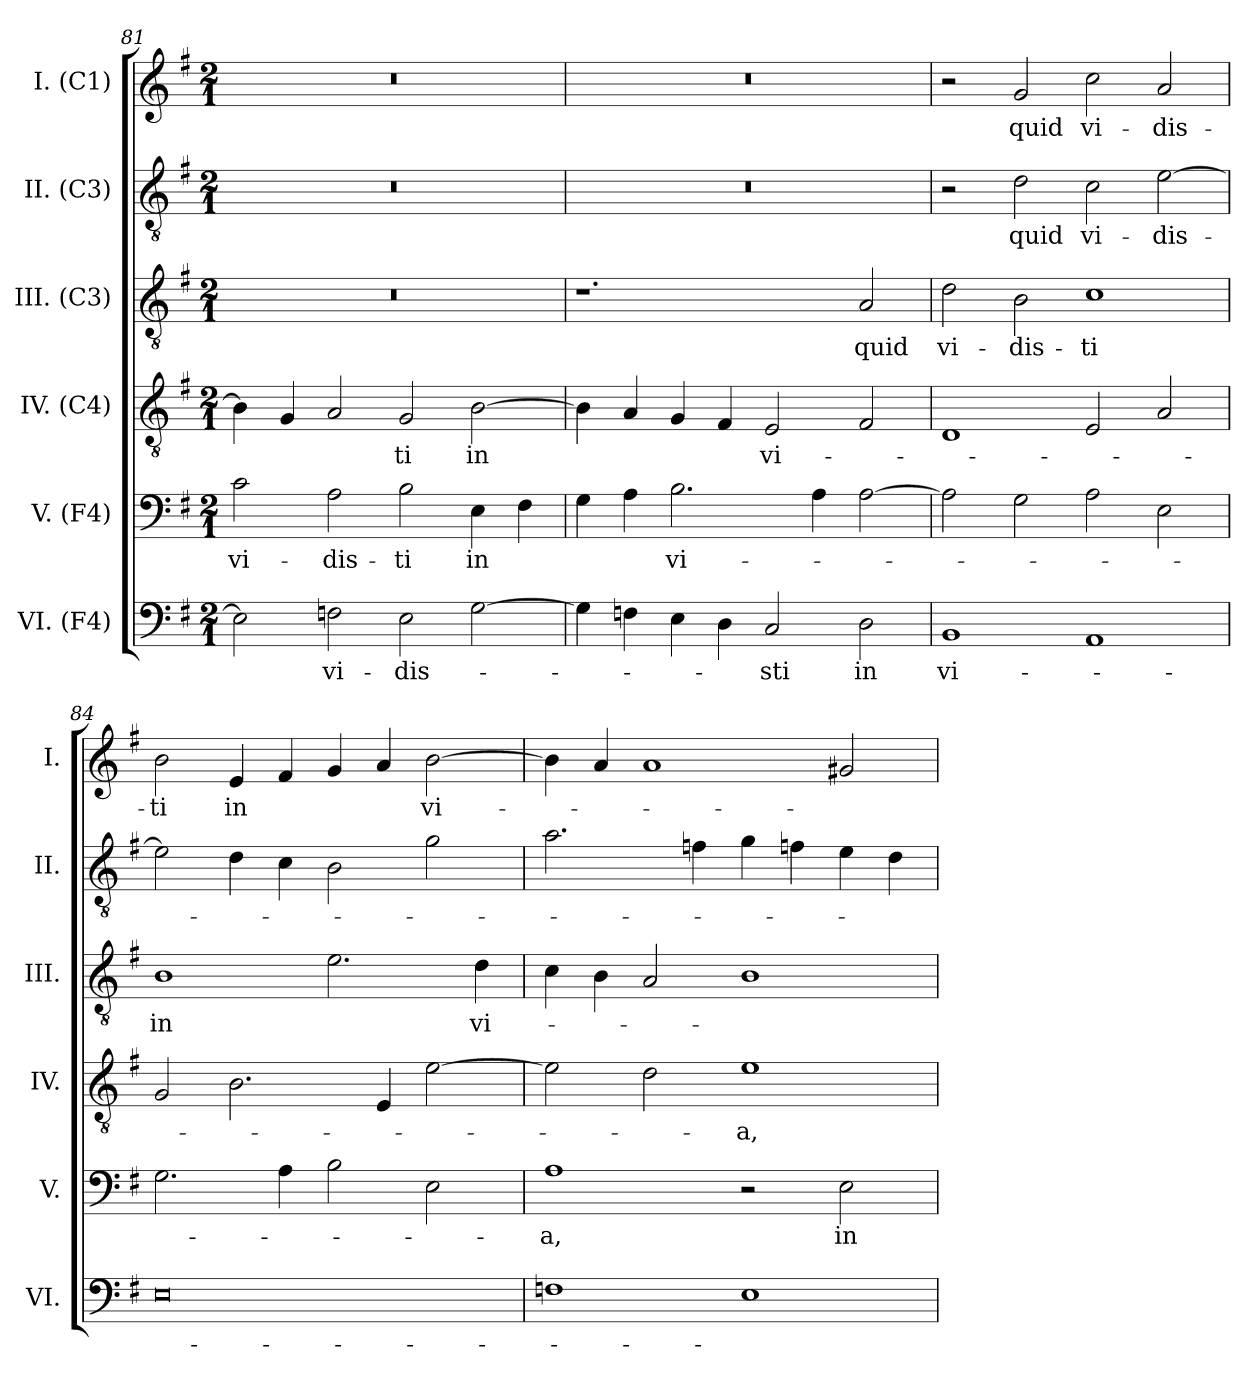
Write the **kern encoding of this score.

**kern	**text	**kern	**text	**kern	**text	**kern	**text	**kern	**text	**kern	**text
*part6	*part6	*part5	*part5	*part4	*part4	*part3	*part3	*part2	*part2	*part1	*part1
*staff6	*staff6	*staff5	*staff5	*staff4	*staff4	*staff3	*staff3	*staff2	*staff2	*staff1	*staff1
*I"VI. (F4)	*	*I"V. (F4)	*	*I"IV. (C4)	*	*I"III. (C3)	*	*I"II. (C3)	*	*I"I. (C1)	*
*I'VI.	*	*I'V.	*	*I'IV.	*	*I'III.	*	*I'II.	*	*I'I.	*
*clefF4	*	*clefF4	*	*clefGv2	*	*clefGv2	*	*clefGv2	*	*clefG2	*
*	*	*	*	*ITrd7c12	*	*ITrd7c12	*	*ITrd7c12	*	*	*
*k[f#]	*	*k[f#]	*	*k[f#]	*	*k[f#]	*	*k[f#]	*	*k[f#]	*
*G:	*	*G:	*	*G:	*	*G:	*	*G:	*	*G:	*
*M2/1	*	*M2/1	*	*M2/1	*	*M2/1	*	*M2/1	*	*M2/1	*
=81	=81	=81	=81	=81	=81	=81	=81	=81	=81	=81	=81
!	!	!	!LO:LY:b:color=#000000	!	!	!LO:N:vis=1	!	!LO:N:vis=1	!	!LO:N:vis=1	!
2Ei\]	.	2ci\	vi-	4BBi\]	.	0r	.	0r	.	0r	.
.	.	.	.	4GGi/	.	.	.	.	.	.	.
!	!LO:LY:b:color=#000000	!	!	!	!	!	!	!	!	!	!
!	!	!	!LO:LY:b:color=#000000	!	!	!	!	!	!	!	!
2Fni\	vi-	2Ai\	-dis-	2AAi/	.	.	.	.	.	.	.
!	!LO:LY:b:color=#000000	!	!	!	!	!	!	!	!	!	!
!	!	!	!LO:LY:b:color=#000000	!	!	!	!	!	!	!	!
!	!	!	!	!	!LO:LY:b:color=#000000	!	!	!	!	!	!
2Ei\	-dis-	2Bi\	-ti	2GGi/	-ti	.	.	.	.	.	.
!	!	!	!LO:LY:b:color=#000000	!	!	!	!	!	!	!	!
!	!	!	!	!	!LO:LY:b:color=#000000	!	!	!	!	!	!
[2Gi\	.	4Ei\	in	[2BBi\	in	.	.	.	.	.	.
.	.	4F#i\	.	.	.	.	.	.	.	.	.
=82	=82	=82	=82	=82	=82	=82	=82	=82	=82	=82	=82
!	!	!	!	!	!	!	!	!LO:N:vis=1	!	!LO:N:vis=1	!
4Gi\]	.	4Gi\	.	4BBi\]	.	1.r	.	0r	.	0r	.
4Fni\	.	4Ai\	.	4AAi/	.	.	.	.	.	.	.
!	!	!	!LO:LY:b:color=#000000	!	!	!	!	!	!	!	!
4Ei\	.	2.Bi\	vi-	4GGi/	.	.	.	.	.	.	.
4Di\	.	.	.	4FF#i/	.	.	.	.	.	.	.
!	!LO:LY:b:color=#000000	!	!	!	!	!	!	!	!	!	!
!	!	!	!	!	!LO:LY:b:color=#000000	!	!	!	!	!	!
2Ci/	-sti	.	.	2EEi/	vi-	.	.	.	.	.	.
.	.	4Ai\	.	.	.	.	.	.	.	.	.
!	!LO:LY:b:color=#000000	!	!	!	!	!	!	!	!	!	!
!	!	!	!	!	!	!	!LO:LY:b:color=#000000	!	!	!	!
2Di\	in	[2Ai\	.	2FF#i/	.	2AAi/	quid	.	.	.	.
!!LO:PB:g=z
=83	=83	=83	=83	=83	=83	=83	=83	=83	=83	=83	=83
!	!LO:LY:b:color=#000000	!	!	!	!	!	!	!	!	!	!
!	!	!	!	!	!	!	!LO:LY:b:color=#000000	!	!	!	!
1BBi	vi-	2Ai\]	.	1DDi	.	2Di\	vi-	2r	.	2r	.
!	!	!	!	!	!	!	!LO:LY:b:color=#000000	!	!	!	!
!	!	!	!	!	!	!	!	!	!LO:LY:b:color=#000000	!	!
!	!	!	!	!	!	!	!	!	!	!	!LO:LY:b:color=#000000
.	.	2Gi\	.	.	.	2BBi\	-dis-	2Di\	quid	2gi/	quid
!	!	!	!	!	!	!	!LO:LY:b:color=#000000	!	!	!	!
!	!	!	!	!	!	!	!	!	!LO:LY:b:color=#000000	!	!
!	!	!	!	!	!	!	!	!	!	!	!LO:LY:b:color=#000000
1AAi	.	2Ai\	.	2EEi/	.	1Ci	-ti	2Ci\	vi-	2cci\	vi-
!	!	!	!	!	!	!	!	!	!LO:LY:b:color=#000000	!	!
!	!	!	!	!	!	!	!	!	!	!	!LO:LY:b:color=#000000
.	.	2Ei\	.	2AAi/	.	.	.	[2Ei\	-dis-	2ai/	-dis-
=84	=84	=84	=84	=84	=84	=84	=84	=84	=84	=84	=84
!	!	!	!	!	!	!	!LO:LY:b:color=#000000	!	!	!	!
!	!	!	!	!	!	!	!	!	!	!	!LO:LY:b:color=#000000
0Ei	.	2.Gi\	.	2GGi/	.	1BBi	in	2Ei\]	.	2bi\	-ti
!	!	!	!	!	!	!	!	!	!	!	!LO:LY:b:color=#000000
.	.	.	.	2.BBi\	.	.	.	4Di\	.	4ei/	in
.	.	4Ai\	.	.	.	.	.	4Ci\	.	4f#i/	.
.	.	2Bi\	.	.	.	2.Ei\	.	2BBi\	.	4gi/	.
.	.	.	.	4EEi/	.	.	.	.	.	4ai/	.
!	!	!	!	!	!	!	!	!	!	!	!LO:LY:b:color=#000000
.	.	2Ei\	.	[2Ei\	.	.	.	2Gi\	.	[2bi\	vi-
!	!	!	!	!	!	!	!LO:LY:b:color=#000000	!	!	!	!
.	.	.	.	.	.	4Di\	vi-	.	.	.	.
=85	=85	=85	=85	=85	=85	=85	=85	=85	=85	=85	=85
!	!	!	!LO:LY:b:color=#000000	!	!	!	!	!	!	!	!
1Fni	.	1Ai	-a,	2Ei\]	.	4Ci\	.	2.Ai\	.	4bi\]	.
.	.	.	.	.	.	4BBi\	.	.	.	4ai/	.
.	.	.	.	2Di\	.	2AAi/	.	.	.	1ai	.
.	.	.	.	.	.	.	.	4Fni\	.	.	.
!	!	!	!	!	!LO:LY:b:color=#000000	!	!	!	!	!	!
1Ei	.	2r	.	1Ei	-a,	1BBi	.	4Gi\	.	.	.
.	.	.	.	.	.	.	.	4Fni\	.	.	.
!	!	!	!LO:LY:b:color=#000000	!	!	!	!	!	!	!	!
.	.	2Ei\	in	.	.	.	.	4Ei\	.	2g#i/	.
.	.	.	.	.	.	.	.	4Di\	.	.	.
=	=	=	=	=	=	=	=	=	=	=	=
*-	*-	*-	*-	*-	*-	*-	*-	*-	*-	*-	*-
